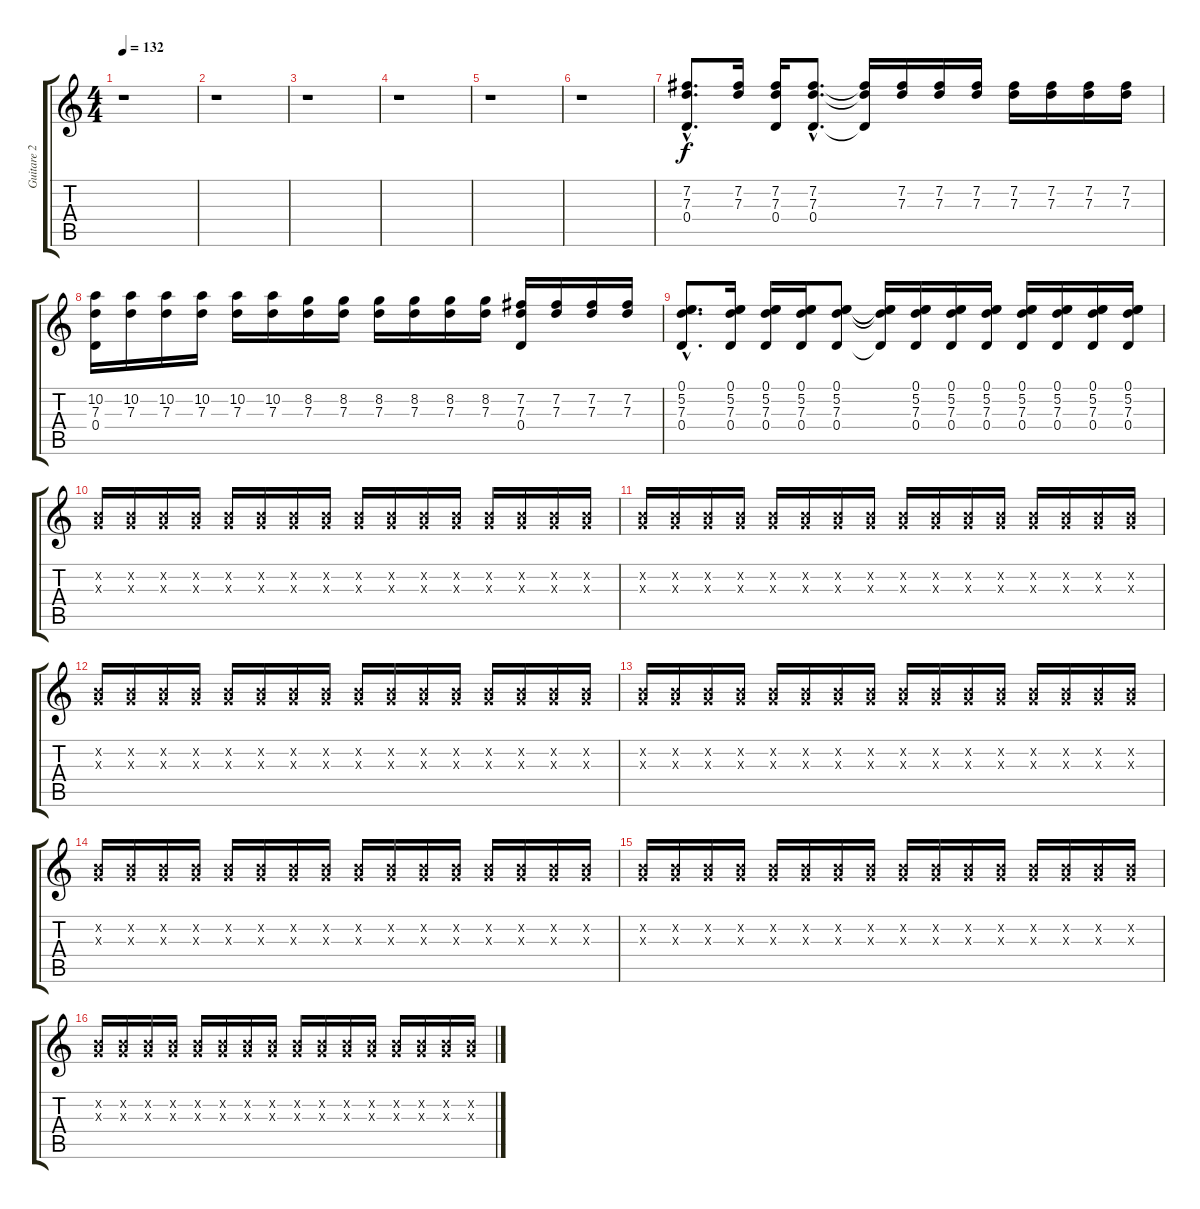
\track ("Guitare 2" "Guitare 2") {instrument electricguitarclean}
\staff {score tabs}
\tuning (E4 B3 G3 D3 A2 E2) {hide}
\ts (4 4)
\tempo 132
\clef g2
\ks c
r.1{dy f} |
r.1 |
r.1 |
r.1 |
r.1 |
r.1 |
(7.2{hac} 7.3{hac} 0.4{hac}).8{d} (7.2 7.3).16 (7.2 7.3 0.4).16 (7.2{hac} 7.3{hac} 0.4{hac}).8{d} (7.2{t} 7.3{t} 0.4{t}).16 (7.2 7.3).16 (7.2 7.3).16 (7.2 7.3).16 (7.2 7.3).16 (7.2 7.3).16 (7.2 7.3).16 (7.2 7.3).16 |
(10.2 7.3 0.4).16 (10.2 7.3).16 (10.2 7.3).16 (10.2 7.3).16 (10.2 7.3).16 (10.2 7.3).16 (8.2 7.3).16 (8.2 7.3).16 (8.2 7.3).16 (8.2 7.3).16 (8.2 7.3).16 (8.2 7.3).16 (7.2 7.3 0.4).16 (7.2 7.3).16 (7.2 7.3).16 (7.2 7.3).16 |
(0.1{hac} 5.2{hac} 7.3{hac} 0.4{hac}).8{d} (0.1 5.2 7.3 0.4).16 (0.1 5.2 7.3 0.4).16 (0.1 5.2 7.3 0.4).16 (0.1 5.2 7.3 0.4).8 (0.1{t} 5.2{t} 7.3{t} 0.4{t}).16 (0.1 5.2 7.3 0.4).16 (0.1 5.2 7.3 0.4).16 (0.1 5.2 7.3 0.4).16 (0.1 5.2 7.3 0.4).16 (0.1 5.2 7.3 0.4).16 (0.1 5.2 7.3 0.4).16 (0.1 5.2 7.3 0.4).16 |
(0.2{x} 0.3{x}).16 (0.2{x} 0.3{x}).16 (0.2{x} 0.3{x}).16 (0.2{x} 0.3{x}).16 (0.2{x} 0.3{x}).16 (0.2{x} 0.3{x}).16 (0.2{x} 0.3{x}).16 (0.2{x} 0.3{x}).16 (0.2{x} 0.3{x}).16 (0.2{x} 0.3{x}).16 (0.2{x} 0.3{x}).16 (0.2{x} 0.3{x}).16 (0.2{x} 0.3{x}).16 (0.2{x} 0.3{x}).16 (0.2{x} 0.3{x}).16 (0.2{x} 0.3{x}).16 |
(0.2{x} 0.3{x}).16 (0.2{x} 0.3{x}).16 (0.2{x} 0.3{x}).16 (0.2{x} 0.3{x}).16 (0.2{x} 0.3{x}).16 (0.2{x} 0.3{x}).16 (0.2{x} 0.3{x}).16 (0.2{x} 0.3{x}).16 (0.2{x} 0.3{x}).16 (0.2{x} 0.3{x}).16 (0.2{x} 0.3{x}).16 (0.2{x} 0.3{x}).16 (0.2{x} 0.3{x}).16 (0.2{x} 0.3{x}).16 (0.2{x} 0.3{x}).16 (0.2{x} 0.3{x}).16 |
(0.2{x} 0.3{x}).16 (0.2{x} 0.3{x}).16 (0.2{x} 0.3{x}).16 (0.2{x} 0.3{x}).16 (0.2{x} 0.3{x}).16 (0.2{x} 0.3{x}).16 (0.2{x} 0.3{x}).16 (0.2{x} 0.3{x}).16 (0.2{x} 0.3{x}).16 (0.2{x} 0.3{x}).16 (0.2{x} 0.3{x}).16 (0.2{x} 0.3{x}).16 (0.2{x} 0.3{x}).16 (0.2{x} 0.3{x}).16 (0.2{x} 0.3{x}).16 (0.2{x} 0.3{x}).16 |
(0.2{x} 0.3{x}).16 (0.2{x} 0.3{x}).16 (0.2{x} 0.3{x}).16 (0.2{x} 0.3{x}).16 (0.2{x} 0.3{x}).16 (0.2{x} 0.3{x}).16 (0.2{x} 0.3{x}).16 (0.2{x} 0.3{x}).16 (0.2{x} 0.3{x}).16 (0.2{x} 0.3{x}).16 (0.2{x} 0.3{x}).16 (0.2{x} 0.3{x}).16 (0.2{x} 0.3{x}).16 (0.2{x} 0.3{x}).16 (0.2{x} 0.3{x}).16 (0.2{x} 0.3{x}).16 |
(0.2{x} 0.3{x}).16 (0.2{x} 0.3{x}).16 (0.2{x} 0.3{x}).16 (0.2{x} 0.3{x}).16 (0.2{x} 0.3{x}).16 (0.2{x} 0.3{x}).16 (0.2{x} 0.3{x}).16 (0.2{x} 0.3{x}).16 (0.2{x} 0.3{x}).16 (0.2{x} 0.3{x}).16 (0.2{x} 0.3{x}).16 (0.2{x} 0.3{x}).16 (0.2{x} 0.3{x}).16 (0.2{x} 0.3{x}).16 (0.2{x} 0.3{x}).16 (0.2{x} 0.3{x}).16 |
(0.2{x} 0.3{x}).16 (0.2{x} 0.3{x}).16 (0.2{x} 0.3{x}).16 (0.2{x} 0.3{x}).16 (0.2{x} 0.3{x}).16 (0.2{x} 0.3{x}).16 (0.2{x} 0.3{x}).16 (0.2{x} 0.3{x}).16 (0.2{x} 0.3{x}).16 (0.2{x} 0.3{x}).16 (0.2{x} 0.3{x}).16 (0.2{x} 0.3{x}).16 (0.2{x} 0.3{x}).16 (0.2{x} 0.3{x}).16 (0.2{x} 0.3{x}).16 (0.2{x} 0.3{x}).16 |
(0.2{x} 0.3{x}).16 (0.2{x} 0.3{x}).16 (0.2{x} 0.3{x}).16 (0.2{x} 0.3{x}).16 (0.2{x} 0.3{x}).16 (0.2{x} 0.3{x}).16 (0.2{x} 0.3{x}).16 (0.2{x} 0.3{x}).16 (0.2{x} 0.3{x}).16 (0.2{x} 0.3{x}).16 (0.2{x} 0.3{x}).16 (0.2{x} 0.3{x}).16 (0.2{x} 0.3{x}).16 (0.2{x} 0.3{x}).16 (0.2{x} 0.3{x}).16 (0.2{x} 0.3{x}).16
